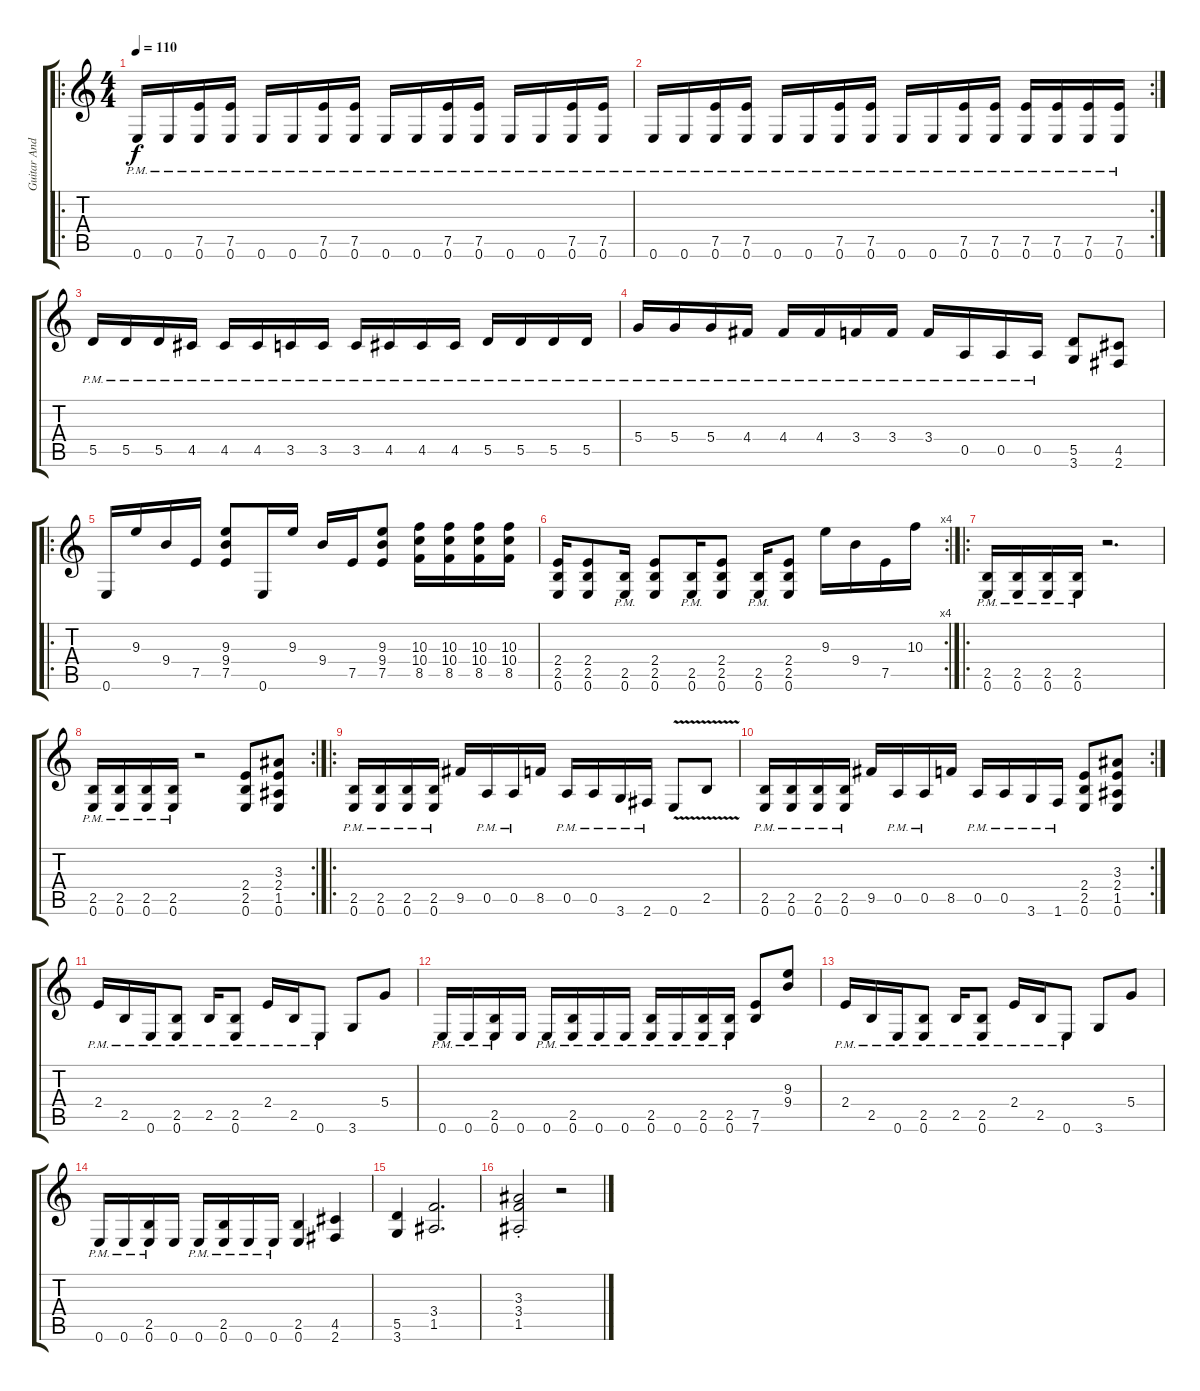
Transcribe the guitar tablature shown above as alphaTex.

\track ("Guitar Andreas" "Guitar And") {instrument distortionguitar}
\staff {score tabs}
\tuning (E4 B3 G3 D3 A2 E2) {hide}
\ro
\ts (4 4)
\tempo 110
\clef g2
\ks c
0.6{pm}.16{dy f instrument distortionguitar} 0.6{pm}.16 (7.5{pm} 0.6{pm}).16 (7.5{pm} 0.6{pm}).16 0.6{pm}.16 0.6{pm}.16 (7.5{pm} 0.6{pm}).16 (7.5{pm} 0.6{pm}).16 0.6{pm}.16 0.6{pm}.16 (7.5{pm} 0.6{pm}).16 (7.5{pm} 0.6{pm}).16 0.6{pm}.16 0.6{pm}.16 (7.5{pm} 0.6{pm}).16 (7.5{pm} 0.6{pm}).16 |
\rc 2
0.6{pm}.16 0.6{pm}.16 (7.5{pm} 0.6{pm}).16 (7.5{pm} 0.6{pm}).16 0.6{pm}.16 0.6{pm}.16 (7.5{pm} 0.6{pm}).16 (7.5{pm} 0.6{pm}).16 0.6{pm}.16 0.6{pm}.16 (7.5{pm} 0.6{pm}).16 (7.5{pm} 0.6{pm}).16 (7.5{pm} 0.6{pm}).16 (7.5{pm} 0.6{pm}).16 (7.5{pm} 0.6{pm}).16 (7.5{pm} 0.6{pm}).16 |
5.5{pm}.16 5.5{pm}.16 5.5{pm}.16 4.5{pm}.16 4.5{pm}.16 4.5{pm}.16 3.5{pm}.16 3.5{pm}.16 3.5{pm}.16 4.5{pm}.16 4.5{pm}.16 4.5{pm}.16 5.5{pm}.16 5.5{pm}.16 5.5{pm}.16 5.5{pm}.16 |
5.4{pm}.16 5.4{pm}.16 5.4{pm}.16 4.4{pm}.16 4.4{pm}.16 4.4{pm}.16 3.4{pm}.16 3.4{pm}.16 3.4{pm}.16 0.5{pm}.16 0.5{pm}.16 0.5{pm}.16 (5.5 3.6).8 (4.5 2.6).8 |
\ro
0.6.16 9.3.16 9.4.16 7.5.16 (9.3 9.4 7.5).8 0.6.16 9.3.16 9.4.16 7.5.16 (9.3 9.4 7.5).8 (10.3 10.4 8.5).16 (10.3 10.4 8.5).16 (10.3 10.4 8.5).16 (10.3 10.4 8.5).16 |
\rc 4
(2.4 2.5 0.6).16 (2.4 2.5 0.6).8 (2.5{pm} 0.6{pm}).16 (2.4 2.5 0.6).8 (2.5{pm} 0.6{pm}).16 (2.4 2.5 0.6).8 (2.5{pm} 0.6{pm}).16 (2.4 2.5 0.6).8 9.3.16 9.4.16 7.5.16 10.3.16 |
\ro
(2.5{pm} 0.6{pm}).16 (2.5{pm} 0.6{pm}).16 (2.5{pm} 0.6{pm}).16 (2.5{pm} 0.6{pm}).16 r.2{d} |
\rc 2
(2.5{pm} 0.6{pm}).16 (2.5{pm} 0.6{pm}).16 (2.5{pm} 0.6{pm}).16 (2.5{pm} 0.6{pm}).16 r.2 (2.4 2.5 0.6).8 (3.3 2.4 1.5 0.6).8 |
\ro
(2.5{pm} 0.6{pm}).16 (2.5{pm} 0.6{pm}).16 (2.5{pm} 0.6{pm}).16 (2.5{pm} 0.6{pm}).16 9.5.16 0.5{pm}.16 0.5{pm}.16 8.5.16 0.5{pm}.16 0.5{pm}.16 3.6{pm}.16 2.6{pm}.16 0.6{v}.8 2.5{v}.8 |
\rc 2
(2.5{pm} 0.6{pm}).16 (2.5{pm} 0.6{pm}).16 (2.5{pm} 0.6{pm}).16 (2.5{pm} 0.6{pm}).16 9.5.16 0.5{pm}.16 0.5{pm}.16 8.5.16 0.5{pm}.16 0.5{pm}.16 3.6{pm}.16 1.6{pm}.16 (2.4 2.5 0.6).8 (3.3 2.4 1.5 0.6).8 |
2.4{pm}.16 2.5{pm}.16 0.6{pm}.16 (2.5{pm} 0.6{pm}).8 2.5{pm}.16 (2.5{pm} 0.6{pm}).8 2.4{pm}.16 2.5{pm}.16 0.6{pm}.8 3.6.8 5.4.8 |
0.6{pm}.16 0.6{pm}.16 (2.5{pm} 0.6{pm}).16 0.6.16 0.6{pm}.16 (2.5{pm} 0.6{pm}).16 0.6{pm}.16 0.6{pm}.16 (2.5{pm} 0.6{pm}).16 0.6{pm}.16 (2.5{pm} 0.6{pm}).16 (2.5{pm} 0.6{pm}).16 (7.5 7.6).8 (9.3 9.4).8 |
2.4{pm}.16 2.5{pm}.16 0.6{pm}.16 (2.5{pm} 0.6{pm}).8 2.5{pm}.16 (2.5{pm} 0.6{pm}).8 2.4{pm}.16 2.5{pm}.16 0.6{pm}.8 3.6.8 5.4.8 |
0.6{pm}.16 0.6{pm}.16 (2.5{pm} 0.6{pm}).16 0.6.16 0.6{pm}.16 (2.5{pm} 0.6{pm}).16 0.6{pm}.16 0.6{pm}.16 (2.5 0.6).4 (4.5 2.6).4 |
(5.5 3.6).4 (3.4 1.5).2{d} |
(3.3{st} 3.4{st} 1.5{st}).2 r.2
